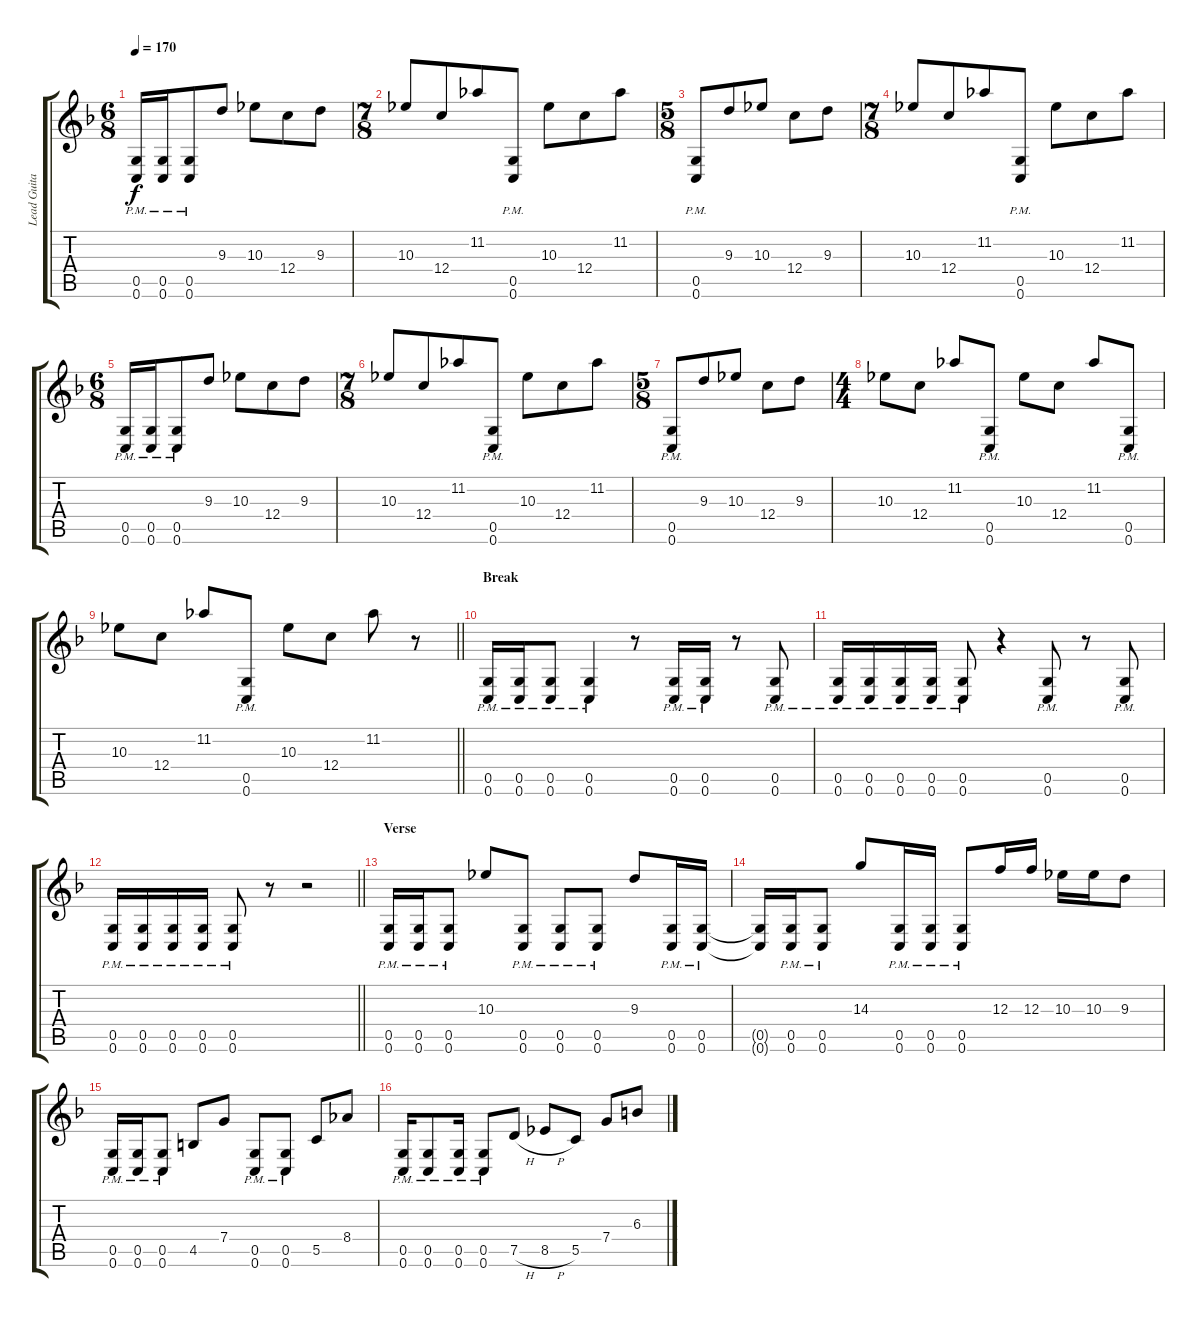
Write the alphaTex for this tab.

\track ("Lead Guitar" "Lead Guita") {instrument distortionguitar}
\staff {score tabs}
\tuning (D4 A3 F3 C3 G2 C2) {hide}
\ts (6 8)
\tempo 170
\clef g2
\ks dminor
(0.5{pm} 0.6{pm}).16{dy f} (0.5{pm} 0.6{pm}).16 (0.5{pm} 0.6{pm}).8 9.3.8 10.3.8 12.4.8 9.3.8 |
\ts (7 8)
10.3.8 12.4.8 11.2.8 (0.5{pm} 0.6{pm}).8 10.3.8 12.4.8 11.2.8 |
\ts (5 8)
(0.5{pm} 0.6{pm}).8 9.3.8 10.3.8 12.4.8 9.3.8 |
\ts (7 8)
10.3.8 12.4.8 11.2.8 (0.5{pm} 0.6{pm}).8 10.3.8 12.4.8 11.2.8 |
\ts (6 8)
(0.5{pm} 0.6{pm}).16 (0.5{pm} 0.6{pm}).16 (0.5{pm} 0.6{pm}).8 9.3.8 10.3.8 12.4.8 9.3.8 |
\ts (7 8)
10.3.8 12.4.8 11.2.8 (0.5{pm} 0.6{pm}).8 10.3.8 12.4.8 11.2.8 |
\ts (5 8)
(0.5{pm} 0.6{pm}).8 9.3.8 10.3.8 12.4.8 9.3.8 |
\ts (4 4)
10.3.8 12.4.8 11.2.8 (0.5{pm} 0.6{pm}).8 10.3.8 12.4.8 11.2.8 (0.5{pm} 0.6{pm}).8 |
\barLineRight lightlight
10.3.8 12.4.8 11.2.8 (0.5{pm} 0.6{pm}).8 10.3.8 12.4.8 11.2.8 r.8 |
\section ("" "Break")
(0.5{pm} 0.6{pm}).16 (0.5{pm} 0.6{pm}).16 (0.5{pm} 0.6{pm}).8 (0.5{pm} 0.6{pm}).4 r.8 (0.5{pm} 0.6{pm}).16 (0.5{pm} 0.6{pm}).16 r.8 (0.5{pm} 0.6{pm}).8 |
(0.5{pm} 0.6{pm}).16 (0.5{pm} 0.6{pm}).16 (0.5{pm} 0.6{pm}).16 (0.5{pm} 0.6{pm}).16 (0.5{pm} 0.6{pm}).8 r.4 (0.5{pm} 0.6{pm}).8 r.8 (0.5{pm} 0.6{pm}).8 |
\barLineRight lightlight
(0.5{pm} 0.6{pm}).16 (0.5{pm} 0.6{pm}).16 (0.5{pm} 0.6{pm}).16 (0.5{pm} 0.6{pm}).16 (0.5{pm} 0.6{pm}).8 r.8 r.2 |
\section ("" "Verse")
(0.5{pm} 0.6{pm}).16 (0.5{pm} 0.6{pm}).16 (0.5{pm} 0.6{pm}).8 10.3.8 (0.5{pm} 0.6{pm}).8 (0.5{pm} 0.6{pm}).8 (0.5{pm} 0.6{pm}).8 9.3.8 (0.5{pm} 0.6{pm}).16 (0.5{pm} 0.6{pm}).16 |
(0.5{t} 0.6{t}).16 (0.5{pm} 0.6{pm}).16 (0.5{pm} 0.6{pm}).8 14.3.8 (0.5{pm} 0.6{pm}).16 (0.5{pm} 0.6{pm}).16 (0.5{pm} 0.6{pm}).8 12.3.16 12.3.16 10.3.16 10.3.16 9.3.8 |
(0.5{pm} 0.6{pm}).16 (0.5{pm} 0.6{pm}).16 (0.5{pm} 0.6{pm}).8 4.5.8 7.4.8 (0.5{pm} 0.6{pm}).8 (0.5{pm} 0.6{pm}).8 5.5.8 8.4.8 |
(0.5{pm} 0.6{pm}).16 (0.5{pm} 0.6{pm}).8 (0.5{pm} 0.6{pm}).16 (0.5{pm} 0.6{pm}).8 7.5{h}.8 8.5{h}.8 5.5.8 7.4.8 6.3.8
